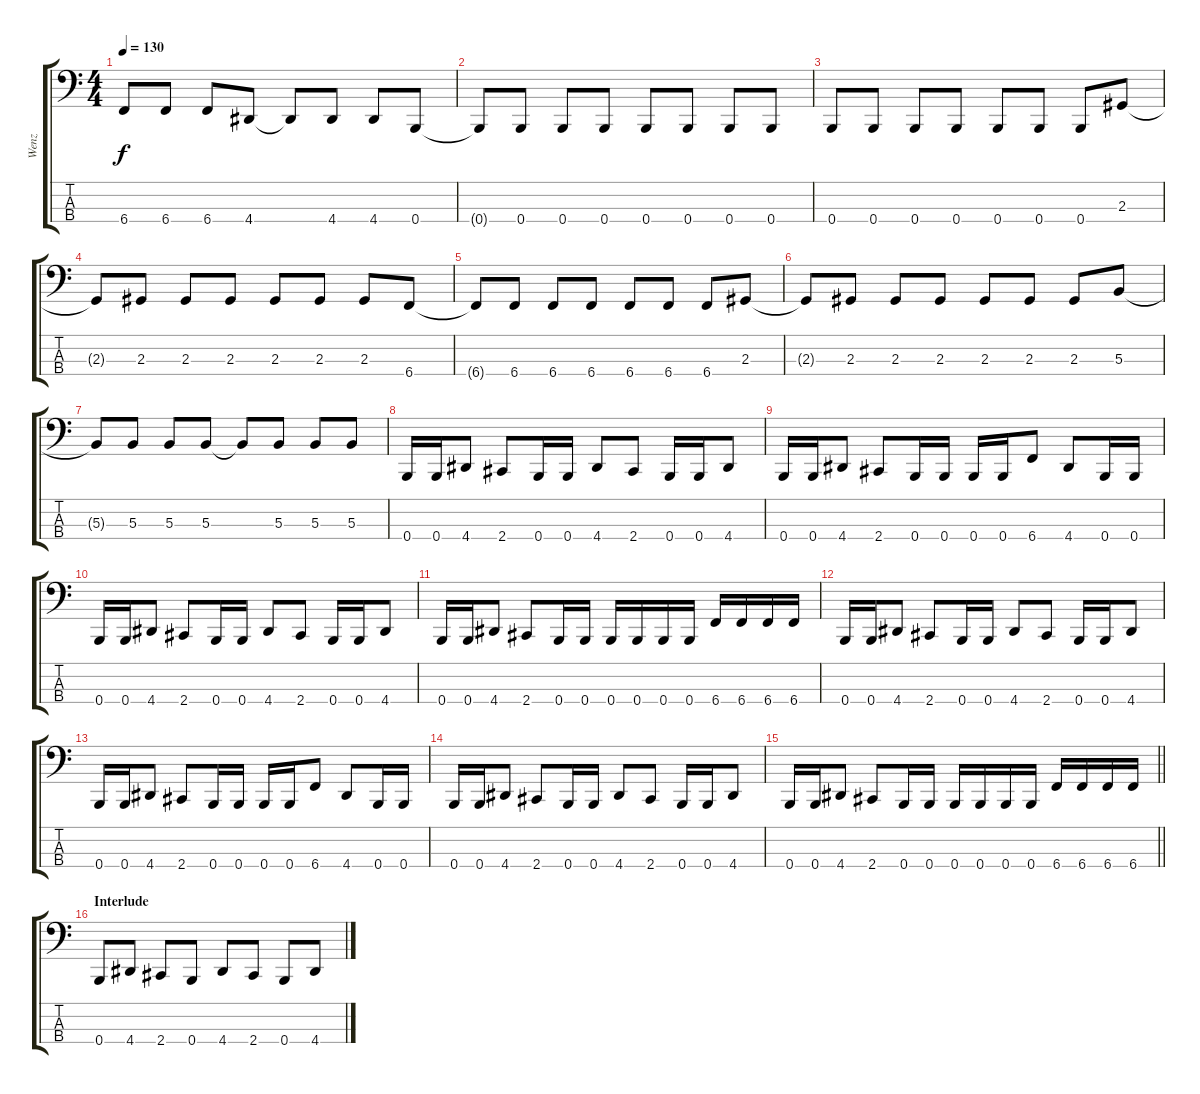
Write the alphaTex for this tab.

\track ("Wenz" "Wenz") {instrument electricbasspick}
\staff {score tabs}
\tuning (E2 B1 Gb1 B0) {hide}
\ts (4 4)
\tempo 130
\clef f4
\ks c
6.4{t}.8{dy f} 6.4.8 6.4.8 4.4.8 4.4{t}.8 4.4.8 4.4.8 0.4.8 |
0.4{t}.8 0.4.8 0.4.8 0.4.8 0.4.8 0.4.8 0.4.8 0.4.8 |
0.4.8 0.4.8 0.4.8 0.4.8 0.4.8 0.4.8 0.4.8 2.3.8 |
2.3{t}.8 2.3.8 2.3.8 2.3.8 2.3.8 2.3.8 2.3.8 6.4.8 |
6.4{t}.8 6.4.8 6.4.8 6.4.8 6.4.8 6.4.8 6.4.8 2.3.8 |
2.3{t}.8 2.3.8 2.3.8 2.3.8 2.3.8 2.3.8 2.3.8 5.3.8 |
5.3{t}.8 5.3.8 5.3.8 5.3.8 5.3{t}.8 5.3.8 5.3.8 5.3.8 |
0.4.16 0.4.16 4.4.8 2.4.8 0.4.16 0.4.16 4.4.8 2.4.8 0.4.16 0.4.16 4.4.8 |
0.4.16 0.4.16 4.4.8 2.4.8 0.4.16 0.4.16 0.4.16 0.4.16 6.4.8 4.4.8 0.4.16 0.4.16 |
0.4.16 0.4.16 4.4.8 2.4.8 0.4.16 0.4.16 4.4.8 2.4.8 0.4.16 0.4.16 4.4.8 |
0.4.16 0.4.16 4.4.8 2.4.8 0.4.16 0.4.16 0.4.16 0.4.16 0.4.16 0.4.16 6.4.16 6.4.16 6.4.16 6.4.16 |
0.4.16 0.4.16 4.4.8 2.4.8 0.4.16 0.4.16 4.4.8 2.4.8 0.4.16 0.4.16 4.4.8 |
0.4.16 0.4.16 4.4.8 2.4.8 0.4.16 0.4.16 0.4.16 0.4.16 6.4.8 4.4.8 0.4.16 0.4.16 |
0.4.16 0.4.16 4.4.8 2.4.8 0.4.16 0.4.16 4.4.8 2.4.8 0.4.16 0.4.16 4.4.8 |
\barLineRight lightlight
0.4.16 0.4.16 4.4.8 2.4.8 0.4.16 0.4.16 0.4.16 0.4.16 0.4.16 0.4.16 6.4.16 6.4.16 6.4.16 6.4.16 |
\section ("" "Interlude")
0.4.8 4.4.8 2.4.8 0.4.8 4.4.8 2.4.8 0.4.8 4.4.8
